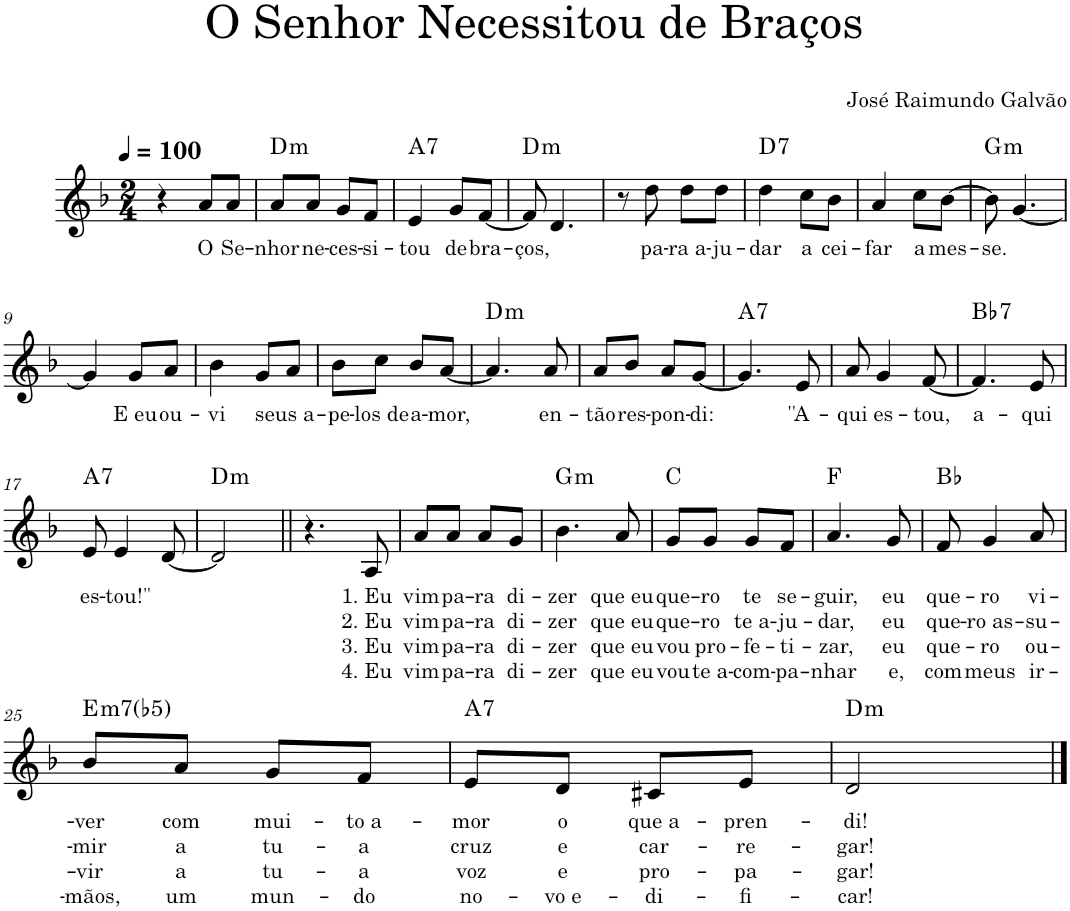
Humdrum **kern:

**kern	**text	**text	**text	**text	**harte
*part1	*part1	*part1	*part1	*part1	*part1
*staff1	*staff1	*staff1	*staff1	*staff1	*
*I"Voz	*	*	*	*	*
*I'Vo.	*	*	*	*	*
*clefG2	*	*	*	*	*
*k[b-]	*	*	*	*	*
*M2/4	*	*	*	*	*
*MM100	*	*	*	*	*
=1	=1	=1	=1	=1	=1
4r	.	.	.	.	.
!	!LO:LY:b	!	!	!	!
8a/L	O	.	.	.	.
!	!LO:LY:b	!	!	!	!
8a/J	Se-	.	.	.	.
=2	=2	=2	=2	=2	=2
!	!LO:LY:b	!	!	!	!LO:H:kt=m
8a/L	-nhor	.	.	.	D:min
!	!LO:LY:b	!	!	!	!
8a/J	ne-	.	.	.	.
!	!LO:LY:b	!	!	!	!
8g/L	-ces-	.	.	.	.
!	!LO:LY:b	!	!	!	!
8f/J	-si-	.	.	.	.
=3	=3	=3	=3	=3	=3
!	!LO:LY:b	!	!	!	!LO:H:kt=7
4e/	-tou	.	.	.	A:7
!	!LO:LY:b	!	!	!	!
8g/L	de	.	.	.	.
!	!LO:LY:b	!	!	!	!
[8f/J	bra-	.	.	.	.
=4	=4	=4	=4	=4	=4
!	!LO:LY:b	!	!	!	!LO:H:kt=m
8f/]	-ços,	.	.	.	D:min
4.d/	.	.	.	.	.
=5	=5	=5	=5	=5	=5
8r	.	.	.	.	.
!	!LO:LY:b	!	!	!	!
8dd\	pa-	.	.	.	.
!	!LO:LY:b	!	!	!	!
8dd\L	-ra a-	.	.	.	.
!	!LO:LY:b	!	!	!	!
8dd\J	-ju-	.	.	.	.
=6	=6	=6	=6	=6	=6
!	!LO:LY:b	!	!	!	!LO:H:kt=7
4dd\	-dar	.	.	.	D:7
!	!LO:LY:b	!	!	!	!
8cc\L	a	.	.	.	.
!	!LO:LY:b	!	!	!	!
8b-\J	cei-	.	.	.	.
=7	=7	=7	=7	=7	=7
!	!LO:LY:b	!	!	!	!
4a/	-far	.	.	.	.
!	!LO:LY:b	!	!	!	!
8cc\L	a	.	.	.	.
!	!LO:LY:b	!	!	!	!
[8b-\J	mes-	.	.	.	.
=8	=8	=8	=8	=8	=8
!	!LO:LY:b	!	!	!	!LO:H:kt=m
8b-\]	-se.	.	.	.	G:min
[4.g/	.	.	.	.	.
!!LO:LB:g=z
=9	=9	=9	=9	=9	=9
4g/]	.	.	.	.	.
!	!LO:LY:b	!	!	!	!
8g/L	E eu	.	.	.	.
!	!LO:LY:b	!	!	!	!
8a/J	ou-	.	.	.	.
=10	=10	=10	=10	=10	=10
!	!LO:LY:b	!	!	!	!
4b-\	-vi	.	.	.	.
!	!LO:LY:b	!	!	!	!
8g/L	seus a-	.	.	.	.
8a/J	.	.	.	.	.
=11	=11	=11	=11	=11	=11
!	!LO:LY:b	!	!	!	!
8b-\L	-pe-	.	.	.	.
!	!LO:LY:b	!	!	!	!
8cc\J	-los de	.	.	.	.
!	!LO:LY:b	!	!	!	!
8b-/L	a-	.	.	.	.
!	!LO:LY:b	!	!	!	!
[8a/J	-mor,	.	.	.	.
=12	=12	=12	=12	=12	=12
!	!	!	!	!	!LO:H:kt=m
4.a/]	.	.	.	.	D:min
!	!LO:LY:b	!	!	!	!
8a/	en-	.	.	.	.
=13	=13	=13	=13	=13	=13
!	!LO:LY:b	!	!	!	!
8a/L	-tão	.	.	.	.
!	!LO:LY:b	!	!	!	!
8b-/J	res-	.	.	.	.
!	!LO:LY:b	!	!	!	!
8a/L	-pon-	.	.	.	.
!	!LO:LY:b	!	!	!	!
[8g/J	-di:	.	.	.	.
=14	=14	=14	=14	=14	=14
!	!	!	!	!	!LO:H:kt=7
4.g/]	.	.	.	.	A:7
!	!LO:LY:b	!	!	!	!
8e/	''A-	.	.	.	.
=15	=15	=15	=15	=15	=15
!	!LO:LY:b	!	!	!	!
8a/	-qui	.	.	.	.
!	!LO:LY:b	!	!	!	!
4g/	es-	.	.	.	.
!	!LO:LY:b	!	!	!	!
[8f/	-tou,	.	.	.	.
=16	=16	=16	=16	=16	=16
!	!LO:LY:b	!	!	!	!LO:H:kt=7
4.f/]	a-	.	.	.	Bb:7
!	!LO:LY:b	!	!	!	!
8e/	-qui	.	.	.	.
!!LO:LB:g=z
=17	=17	=17	=17	=17	=17
!	!LO:LY:b	!	!	!	!LO:H:kt=7
8e/	es-	.	.	.	A:7
!	!LO:LY:b	!	!	!	!
4e/	-tou!"	.	.	.	.
[8d/	.	.	.	.	.
=18	=18	=18	=18	=18	=18
!	!	!	!	!	!LO:H:kt=m
2d/]	.	.	.	.	D:min
=19||	=19||	=19||	=19||	=19||	=19||
4.r	.	.	.	.	.
!	!LO:LY:b	!LO:LY:b	!LO:LY:b	!LO:LY:b	!
8A/	1. Eu	2. Eu	3. Eu	4. Eu	.
=20	=20	=20	=20	=20	=20
!	!LO:LY:b	!LO:LY:b	!LO:LY:b	!LO:LY:b	!
8a/L	vim	vim	vim	vim	.
!	!LO:LY:b	!LO:LY:b	!LO:LY:b	!LO:LY:b	!
8a/J	pa-	pa-	pa-	pa-	.
!	!LO:LY:b	!LO:LY:b	!LO:LY:b	!LO:LY:b	!
8a/L	-ra	-ra	-ra	-ra	.
!	!LO:LY:b	!LO:LY:b	!LO:LY:b	!LO:LY:b	!
8g/J	di-	di-	di-	di-	.
=21	=21	=21	=21	=21	=21
!	!LO:LY:b	!LO:LY:b	!LO:LY:b	!LO:LY:b	!LO:H:kt=m
4.b-\	-zer	-zer	-zer	-zer	G:min
!	!LO:LY:b	!LO:LY:b	!LO:LY:b	!LO:LY:b	!
8a/	que eu	que eu	que eu	que eu	.
=22	=22	=22	=22	=22	=22
!	!LO:LY:b	!LO:LY:b	!LO:LY:b	!LO:LY:b	!
8g/L	que-	que-	vou	vou	C:maj
!	!LO:LY:b	!LO:LY:b	!LO:LY:b	!LO:LY:b	!
8g/J	-ro	-ro	pro-	te a-	.
!	!LO:LY:b	!LO:LY:b	!LO:LY:b	!LO:LY:b	!
8g/L	te	te a-	-fe-	-com-	.
!	!LO:LY:b	!LO:LY:b	!LO:LY:b	!LO:LY:b	!
8f/J	se-	-ju-	-ti-	-pa-	.
=23	=23	=23	=23	=23	=23
!	!LO:LY:b	!LO:LY:b	!LO:LY:b	!LO:LY:b	!
4.a/	-guir,	-dar,	-zar,	-nhar	F:maj
!	!LO:LY:b	!LO:LY:b	!LO:LY:b	!LO:LY:b	!
8g/	eu	eu	eu	e,	.
=24	=24	=24	=24	=24	=24
!	!LO:LY:b	!LO:LY:b	!LO:LY:b	!LO:LY:b	!
8f/	que-	que-	que-	com	Bb:maj
!	!LO:LY:b	!LO:LY:b	!LO:LY:b	!LO:LY:b	!
4g/	-ro	-ro as-	-ro	meus	.
!	!LO:LY:b	!LO:LY:b	!LO:LY:b	!LO:LY:b	!
8a/	vi-	-su-	ou-	ir-	.
!!LO:LB:g=z
=25	=25	=25	=25	=25	=25
!	!LO:LY:b	!LO:LY:b	!LO:LY:b	!LO:LY:b	!LO:H:kt=m7(b5)
8b-/L	-ver	-mir	-vir	-mãos,	E:hdim7
!	!LO:LY:b	!LO:LY:b	!LO:LY:b	!LO:LY:b	!
8a/J	com	a	a	um	.
!	!LO:LY:b	!LO:LY:b	!LO:LY:b	!LO:LY:b	!
8g/L	mui-	tu-	tu-	mun-	.
!	!LO:LY:b	!LO:LY:b	!LO:LY:b	!LO:LY:b	!
8f/J	-to a-	-a	-a	-do	.
=26	=26	=26	=26	=26	=26
!	!LO:LY:b	!LO:LY:b	!LO:LY:b	!LO:LY:b	!LO:H:kt=7
8e/L	-mor	cruz	voz	no-	A:7
!	!LO:LY:b	!LO:LY:b	!LO:LY:b	!LO:LY:b	!
8d/J	o	e	e	-vo e-	.
!	!LO:LY:b	!LO:LY:b	!LO:LY:b	!LO:LY:b	!
8c#X/L	que a-	car-	pro-	-di-	.
!	!LO:LY:b	!LO:LY:b	!LO:LY:b	!LO:LY:b	!
8e/J	-pren-	-re-	-pa-	-fi-	.
=27	=27	=27	=27	=27	=27
!	!LO:LY:b	!LO:LY:b	!LO:LY:b	!LO:LY:b	!LO:H:kt=m
2d/	-di!	-gar!	-gar!	-car!	D:min
==	==	==	==	==	==
*-	*-	*-	*-	*-	*-
